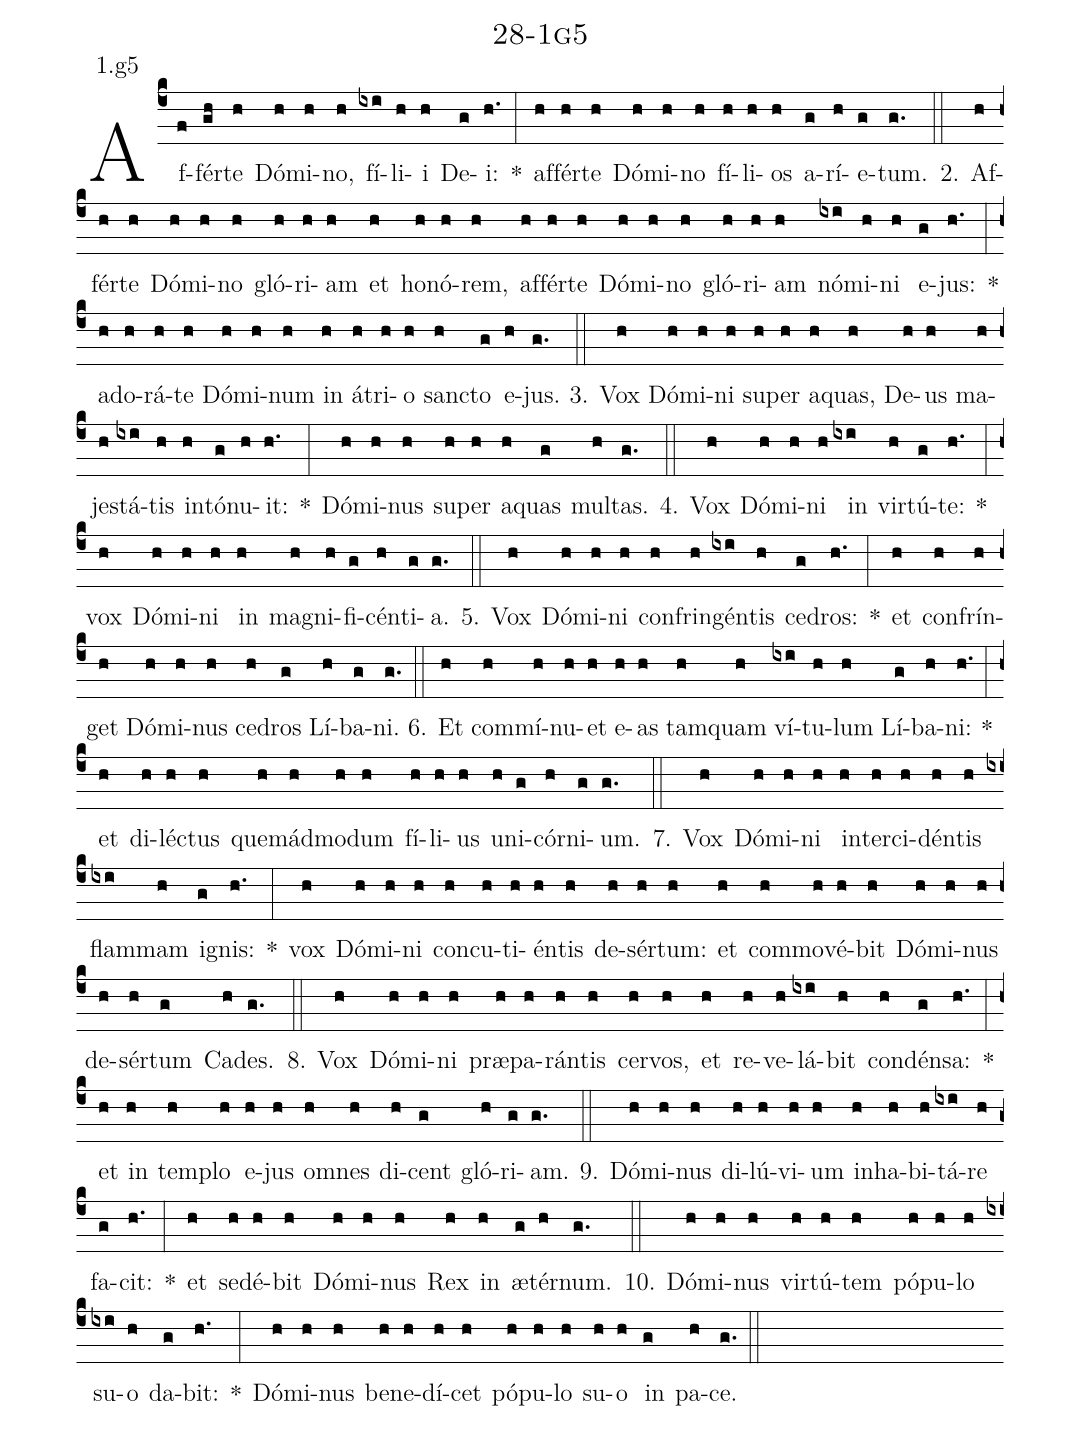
name: 28-1g5;
annotation: 1.g5;
%%
(c4)Af(f)fér(gh)te(h) Dó(h)mi(h)no,(h) fí(ixi)li(h)i(h) De(g)i:(h.) *(:) af(h)fér(h)te(h) Dó(h)mi(h)no(h) fí(h)li(h)os(h) a(g)rí(h)e(g)tum.(g.) (::)
2. Af(h)fér(h)te(h) Dó(h)mi(h)no(h) gló(h)ri(h)am(h) et(h) ho(h)nó(h)rem,(h) af(h)fér(h)te(h) Dó(h)mi(h)no(h) gló(h)ri(h)am(h) nó(ixi)mi(h)ni(h) e(g)jus:(h.) *(:) ad(h)o(h)rá(h)te(h) Dó(h)mi(h)num(h) in(h) á(h)tri(h)o(h) sanc(h)to(g) e(h)jus.(g.) (::)
3. Vox(h) Dó(h)mi(h)ni(h) su(h)per(h) a(h)quas,(h) De(h)us(h) ma(h)jes(h)tá(ixi)tis(h) in(h)tó(g)nu(h)it:(h.) *(:) Dó(h)mi(h)nus(h) su(h)per(h) a(h)quas(g) mul(h)tas.(g.) (::)
4. Vox(h) Dó(h)mi(h)ni(h) in(ixi) vir(h)tú(g)te:(h.) *(:) vox(h) Dó(h)mi(h)ni(h) in(h) ma(h)gni(h)fi(g)cén(h)ti(g)a.(g.) (::)
5. Vox(h) Dó(h)mi(h)ni(h) con(h)frin(h)gén(ixi)tis(h) ce(g)dros:(h.) *(:) et(h) con(h)frín(h)get(h) Dó(h)mi(h)nus(h) ce(h)dros(g) Lí(h)ba(g)ni.(g.) (::)
6. Et(h) com(h)mí(h)nu(h)et(h) e(h)as(h) tam(h)quam(h) ví(ixi)tu(h)lum(h) Lí(g)ba(h)ni:(h.) *(:) et(h) di(h)léc(h)tus(h) quem(h)ád(h)mo(h)dum(h) fí(h)li(h)us(h) u(h)ni(g)cór(h)ni(g)um.(g.) (::)
7. Vox(h) Dó(h)mi(h)ni(h) in(h)ter(h)ci(h)dén(h)tis(h) flam(ixi)mam(h) i(g)gnis:(h.) *(:) vox(h) Dó(h)mi(h)ni(h) con(h)cu(h)ti(h)én(h)tis(h) de(h)sér(h)tum:(h) et(h) com(h)mo(h)vé(h)bit(h) Dó(h)mi(h)nus(h) de(h)sér(h)tum(g) Ca(h)des.(g.) (::)
8. Vox(h) Dó(h)mi(h)ni(h) præ(h)pa(h)rán(h)tis(h) cer(h)vos,(h) et(h) re(h)ve(h)lá(ixi)bit(h) con(h)dén(g)sa:(h.) *(:) et(h) in(h) tem(h)plo(h) e(h)jus(h) om(h)nes(h) di(h)cent(g) gló(h)ri(g)am.(g.) (::)
9. Dó(h)mi(h)nus(h) di(h)lú(h)vi(h)um(h) in(h)ha(h)bi(h)tá(ixi)re(h) fa(g)cit:(h.) *(:) et(h) se(h)dé(h)bit(h) Dó(h)mi(h)nus(h) Rex(h) in(h) æ(g)tér(h)num.(g.) (::)
10. Dó(h)mi(h)nus(h) vir(h)tú(h)tem(h) pó(h)pu(h)lo(h) su(ixi)o(h) da(g)bit:(h.) *(:) Dó(h)mi(h)nus(h) be(h)ne(h)dí(h)cet(h) pó(h)pu(h)lo(h) su(h)o(h) in(g) pa(h)ce.(g.) (::)
